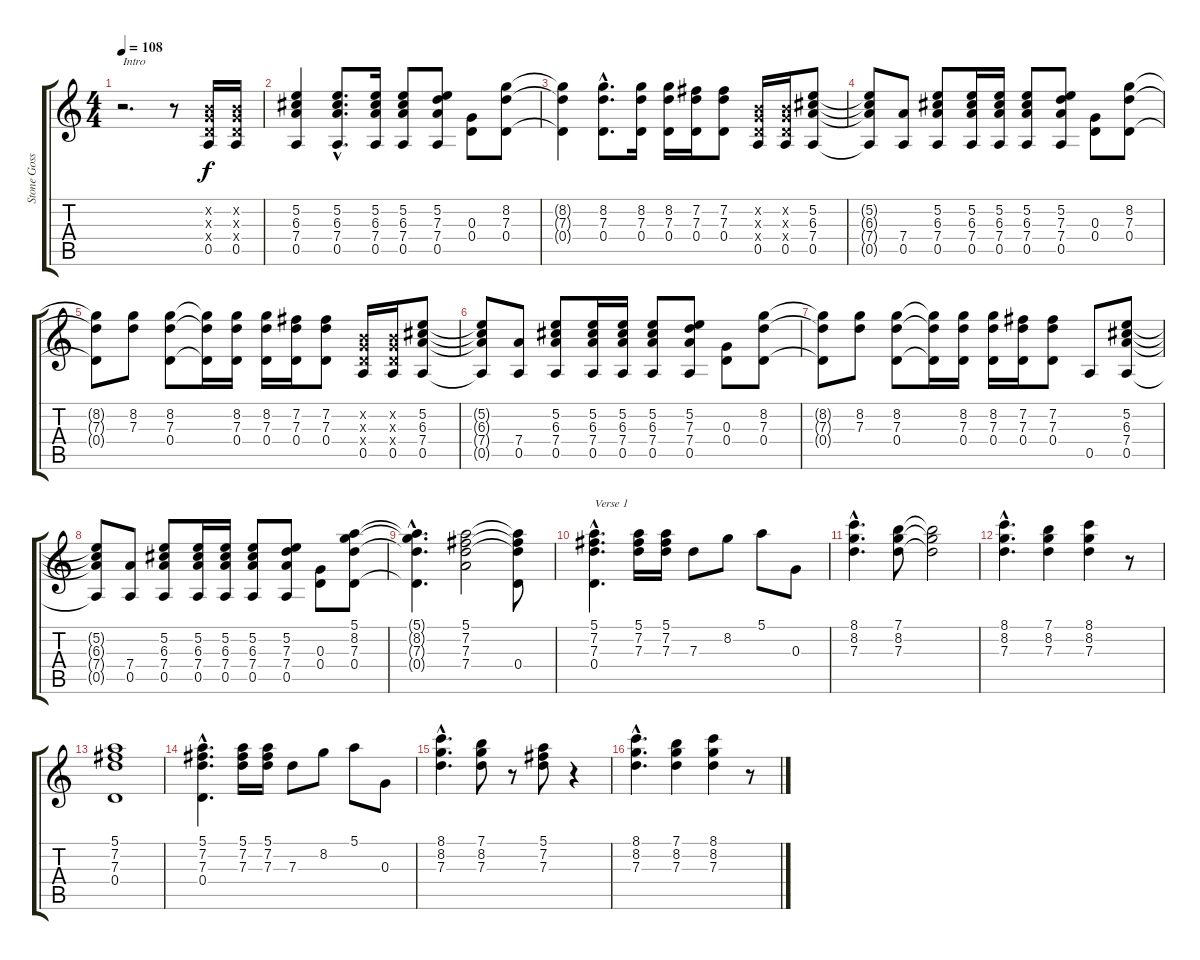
\track ("Stone Gossard" "Stone Goss") {instrument overdrivenguitar}
\staff {score tabs}
\tuning (E4 B3 G3 D3 A2 E2) {hide}
\ts (4 4)
\tempo 108
\clef g2
\ks c
r.2{d txt "Intro" dy f instrument overdrivenguitar} r.8 (0.2{x} 0.3{x} 0.4{x} 0.5).16 (0.2{x} 0.3{x} 0.4{x} 0.5).16 |
(5.2 6.3 7.4 0.5).4 (5.2{hac} 6.3{hac} 7.4{hac} 0.5{hac}).8{d} (5.2 6.3 7.4 0.5).16 (5.2 6.3 7.4 0.5).8 (5.2 7.3 7.4 0.5).8 (0.3 0.4).8 (8.2 7.3 0.4).8 |
(8.2{t} 7.3{t} 0.4{t}).4 (8.2{hac} 7.3{hac} 0.4{hac}).8{d} (8.2 7.3 0.4).16 (8.2 7.3 0.4).16 (7.2 7.3 0.4).16 (7.2 7.3 0.4).8 (0.2{x} 0.3{x} 0.4{x} 0.5).16 (0.2{x} 0.3{x} 0.4{x} 0.5).16 (5.2 6.3 7.4 0.5).8 |
(5.2{t} 6.3{t} 7.4{t} 0.5{t}).8 (7.4 0.5).8 (5.2 6.3 7.4 0.5).8 (5.2 6.3 7.4 0.5).16 (5.2 6.3 7.4 0.5).16 (5.2 6.3 7.4 0.5).8 (5.2 7.3 7.4 0.5).8 (0.3 0.4).8 (8.2 7.3 0.4).8 |
(8.2{t} 7.3{t} 0.4{t}).8 (8.2 7.3).8 (8.2 7.3 0.4).8 (8.2{t} 7.3{t} 0.4{t}).16 (8.2 7.3 0.4).16 (8.2 7.3 0.4).16 (7.2 7.3 0.4).16 (7.2 7.3 0.4).8 (0.2{x} 0.3{x} 0.4{x} 0.5).16 (0.2{x} 0.3{x} 0.4{x} 0.5).16 (5.2 6.3 7.4 0.5).8 |
(5.2{t} 6.3{t} 7.4{t} 0.5{t}).8 (7.4 0.5).8 (5.2 6.3 7.4 0.5).8 (5.2 6.3 7.4 0.5).16 (5.2 6.3 7.4 0.5).16 (5.2 6.3 7.4 0.5).8 (5.2 7.3 7.4 0.5).8 (0.3 0.4).8 (8.2 7.3 0.4).8 |
(8.2{t} 7.3{t} 0.4{t}).8 (8.2 7.3).8 (8.2 7.3 0.4).8 (8.2{t} 7.3{t} 0.4{t}).16 (8.2 7.3 0.4).16 (8.2 7.3 0.4).16 (7.2 7.3 0.4).16 (7.2 7.3 0.4).8 0.5.8 (5.2 6.3 7.4 0.5).8 |
(5.2{t} 6.3{t} 7.4{t} 0.5{t}).8 (7.4 0.5).8 (5.2 6.3 7.4 0.5).8 (5.2 6.3 7.4 0.5).16 (5.2 6.3 7.4 0.5).16 (5.2 6.3 7.4 0.5).8 (5.2 7.3 7.4 0.5).8 (0.3 0.4).8 (5.1 8.2 7.3 0.4).8 |
(5.1{hac t} 8.2{hac t} 7.3{hac t} 0.4{hac t}).4{d} (5.1 7.2 7.3 7.4).2 (5.1{t} 7.2{t} 7.3{t} 0.4).8 |
(5.1{hac} 7.2{hac} 7.3{hac} 0.4{hac}).4{d txt "Verse 1" instrument electricguitarclean} (5.1 7.2 7.3).16{instrument electricguitarclean} (5.1 7.2 7.3).16{instrument electricguitarclean} 7.3.8{instrument electricguitarclean} 8.2.8{instrument electricguitarclean} 5.1.8{instrument electricguitarclean} 0.3.8{instrument electricguitarclean} |
(8.1{hac} 8.2{hac} 7.3{hac}).4{d instrument electricguitarclean} (7.1 8.2 7.3).8{instrument electricguitarclean} (7.1{t} 8.2{t} 7.3{t}).2{instrument electricguitarclean} |
(8.1{hac} 8.2{hac} 7.3{hac}).4{d instrument electricguitarclean} (7.1 8.2 7.3).4{instrument electricguitarclean} (8.1 8.2 7.3).4{instrument electricguitarclean} r.8 |
(5.1 7.2 7.3 0.4).1{instrument electricguitarclean} |
(5.1{hac} 7.2{hac} 7.3{hac} 0.4{hac}).4{d instrument electricguitarclean} (5.1 7.2 7.3).16{instrument electricguitarclean} (5.1 7.2 7.3).16{instrument electricguitarclean} 7.3.8{instrument electricguitarclean} 8.2.8{instrument electricguitarclean} 5.1.8{instrument electricguitarclean} 0.3.8{instrument electricguitarclean} |
(8.1{hac} 8.2{hac} 7.3{hac}).4{d instrument electricguitarclean} (7.1 8.2 7.3).8{instrument electricguitarclean} r.8{instrument electricguitarclean} (5.1 7.2 7.3).8{instrument electricguitarclean} r.4{instrument electricguitarclean} |
(8.1{hac} 8.2{hac} 7.3{hac}).4{d instrument electricguitarclean} (7.1 8.2 7.3).4{instrument electricguitarclean} (8.1 8.2 7.3).4{instrument electricguitarclean} r.8
